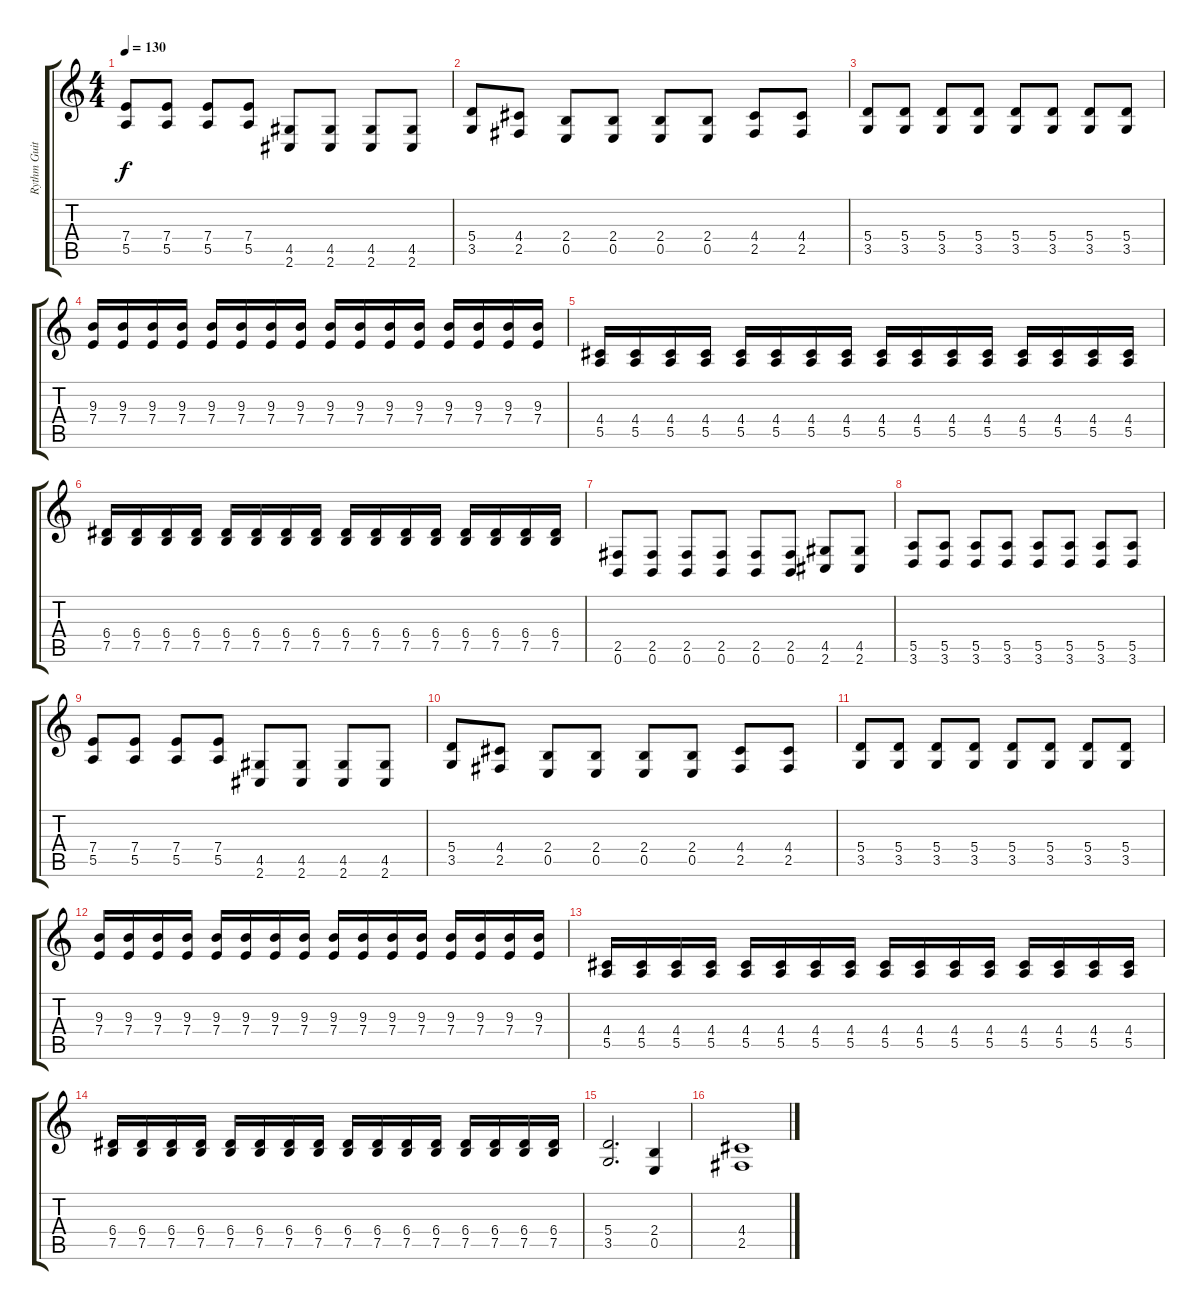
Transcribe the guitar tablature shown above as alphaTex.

\track ("Rythm Guitar" "Rythm Guit") {instrument distortionguitar}
\staff {score tabs}
\tuning (B3 Gb3 D3 A2 E2 B1) {hide}
\ts (4 4)
\tempo 130
\clef g2
\ks c
(7.4 5.5).8{dy f} (7.4 5.5).8 (7.4 5.5).8 (7.4 5.5).8 (4.5 2.6).8 (4.5 2.6).8 (4.5 2.6).8 (4.5 2.6).8 |
(5.4 3.5).8 (4.4 2.5).8 (2.4 0.5).8 (2.4 0.5).8 (2.4 0.5).8 (2.4 0.5).8 (4.4 2.5).8 (4.4 2.5).8 |
(5.4 3.5).8 (5.4 3.5).8 (5.4 3.5).8 (5.4 3.5).8 (5.4 3.5).8 (5.4 3.5).8 (5.4 3.5).8 (5.4 3.5).8 |
(9.3 7.4).16 (9.3 7.4).16 (9.3 7.4).16 (9.3 7.4).16 (9.3 7.4).16 (9.3 7.4).16 (9.3 7.4).16 (9.3 7.4).16 (9.3 7.4).16 (9.3 7.4).16 (9.3 7.4).16 (9.3 7.4).16 (9.3 7.4).16 (9.3 7.4).16 (9.3 7.4).16 (9.3 7.4).16 |
(4.4 5.5).16 (4.4 5.5).16 (4.4 5.5).16 (4.4 5.5).16 (4.4 5.5).16 (4.4 5.5).16 (4.4 5.5).16 (4.4 5.5).16 (4.4 5.5).16 (4.4 5.5).16 (4.4 5.5).16 (4.4 5.5).16 (4.4 5.5).16 (4.4 5.5).16 (4.4 5.5).16 (4.4 5.5).16 |
(6.4 7.5).16 (6.4 7.5).16 (6.4 7.5).16 (6.4 7.5).16 (6.4 7.5).16 (6.4 7.5).16 (6.4 7.5).16 (6.4 7.5).16 (6.4 7.5).16 (6.4 7.5).16 (6.4 7.5).16 (6.4 7.5).16 (6.4 7.5).16 (6.4 7.5).16 (6.4 7.5).16 (6.4 7.5).16 |
(2.5 0.6).8 (2.5 0.6).8 (2.5 0.6).8 (2.5 0.6).8 (2.5 0.6).8 (2.5 0.6).8 (4.5 2.6).8 (4.5 2.6).8 |
(5.5 3.6).8 (5.5 3.6).8 (5.5 3.6).8 (5.5 3.6).8 (5.5 3.6).8 (5.5 3.6).8 (5.5 3.6).8 (5.5 3.6).8 |
(7.4 5.5).8 (7.4 5.5).8 (7.4 5.5).8 (7.4 5.5).8 (4.5 2.6).8 (4.5 2.6).8 (4.5 2.6).8 (4.5 2.6).8 |
(5.4 3.5).8 (4.4 2.5).8 (2.4 0.5).8 (2.4 0.5).8 (2.4 0.5).8 (2.4 0.5).8 (4.4 2.5).8 (4.4 2.5).8 |
(5.4 3.5).8 (5.4 3.5).8 (5.4 3.5).8 (5.4 3.5).8 (5.4 3.5).8 (5.4 3.5).8 (5.4 3.5).8 (5.4 3.5).8 |
(9.3 7.4).16 (9.3 7.4).16 (9.3 7.4).16 (9.3 7.4).16 (9.3 7.4).16 (9.3 7.4).16 (9.3 7.4).16 (9.3 7.4).16 (9.3 7.4).16 (9.3 7.4).16 (9.3 7.4).16 (9.3 7.4).16 (9.3 7.4).16 (9.3 7.4).16 (9.3 7.4).16 (9.3 7.4).16 |
(4.4 5.5).16 (4.4 5.5).16 (4.4 5.5).16 (4.4 5.5).16 (4.4 5.5).16 (4.4 5.5).16 (4.4 5.5).16 (4.4 5.5).16 (4.4 5.5).16 (4.4 5.5).16 (4.4 5.5).16 (4.4 5.5).16 (4.4 5.5).16 (4.4 5.5).16 (4.4 5.5).16 (4.4 5.5).16 |
(6.4 7.5).16 (6.4 7.5).16 (6.4 7.5).16 (6.4 7.5).16 (6.4 7.5).16 (6.4 7.5).16 (6.4 7.5).16 (6.4 7.5).16 (6.4 7.5).16 (6.4 7.5).16 (6.4 7.5).16 (6.4 7.5).16 (6.4 7.5).16 (6.4 7.5).16 (6.4 7.5).16 (6.4 7.5).16 |
(5.4 3.5).2{d} (2.4 0.5).4 |
(4.4 2.5).1
